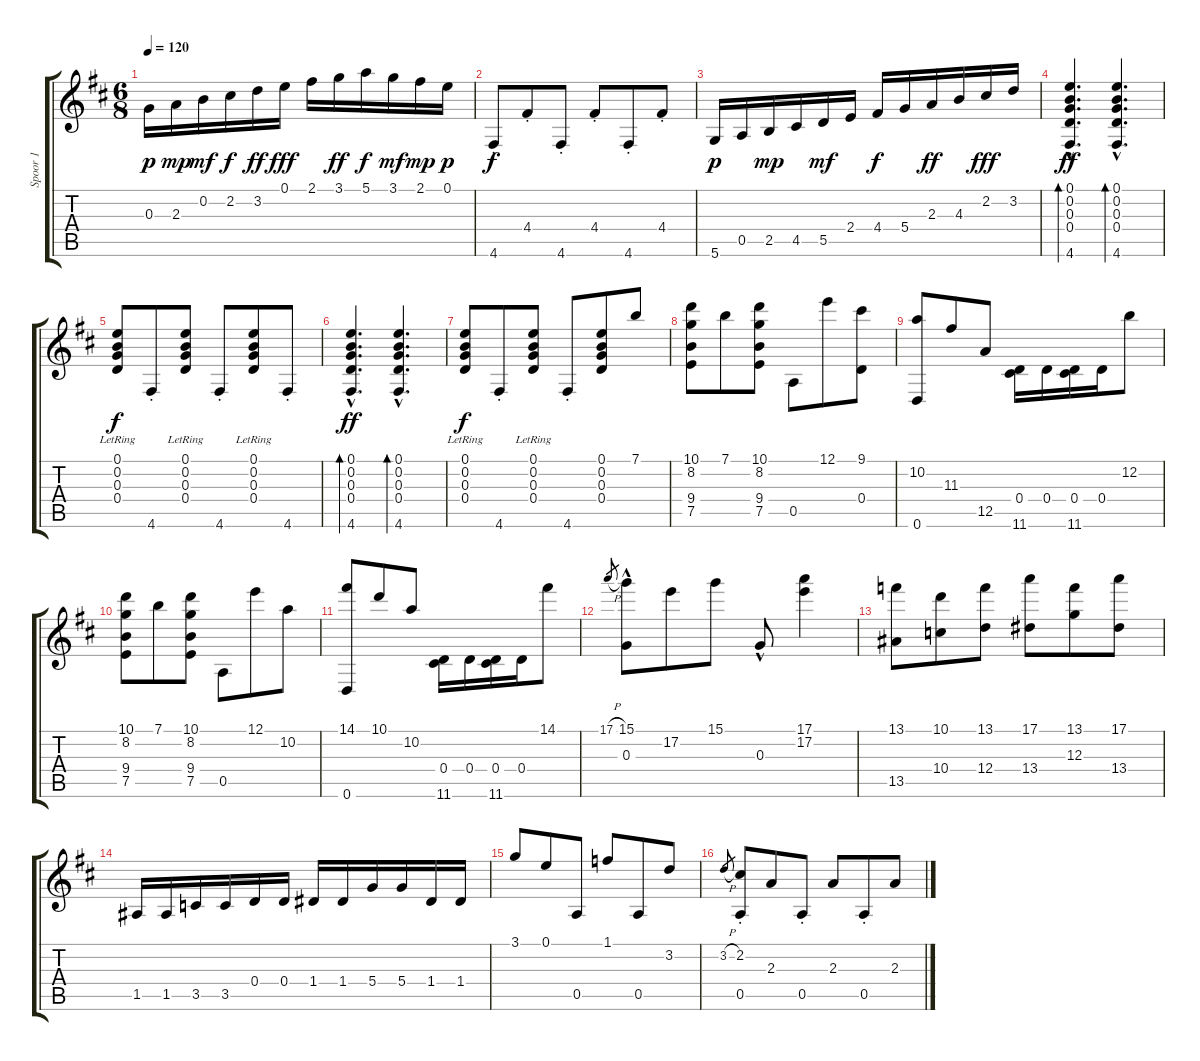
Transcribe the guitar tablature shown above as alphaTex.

\track ("Spoor 1" "Spoor 1") {instrument acousticguitarnylon}
\staff {score tabs}
\tuning (E4 B3 G3 D3 A2 D2) {hide}
\ts (6 8)
\tempo 120
\clef g2
\ks d
0.3.16{dy p} 2.3.16{dy mp} 0.2.16{dy mf} 2.2.16{dy f} 3.2.16{dy ff} 0.1.16{dy fff} 2.1.16 3.1.16{dy ff} 5.1.16{dy f} 3.1.16{dy mf} 2.1.16{dy mp} 0.1.16{dy p} |
4.6{st}.8{dy f} 4.4{st}.8 4.6{st}.8 4.4{st}.8 4.6{st}.8 4.4{st}.8 |
5.6.16{dy p} 0.5.16 2.5.16{dy mp} 4.5.16 5.5.16{dy mf} 2.4.16 4.4.16{dy f} 5.4.16 2.3.16{dy ff} 4.3.16 2.2.16{dy fff} 3.2.16 |
(0.1{hac} 0.2{hac} 0.3{hac} 0.4{hac} 4.6{hac}).4{d bd 240 dy ff} (0.1{hac} 0.2{hac} 0.3{hac} 0.4{hac} 4.6{hac}).4{d bd 240} |
(0.1{lr} 0.2{lr} 0.3{lr} 0.4{lr}).8{dy f} 4.6{st}.8 (0.1{lr} 0.2{lr} 0.3{lr} 0.4{lr}).8 4.6{st}.8 (0.1{lr} 0.2{lr} 0.3{lr} 0.4{lr}).8 4.6{st}.8 |
(0.1{hac} 0.2{hac} 0.3{hac} 0.4{hac} 4.6{hac}).4{d bd 240 dy ff} (0.1{hac} 0.2{hac} 0.3{hac} 0.4{hac} 4.6{hac}).4{d bd 240} |
(0.1{lr} 0.2{lr} 0.3{lr} 0.4{lr}).8{dy f} 4.6{st}.8 (0.1{lr} 0.2{lr} 0.3{lr} 0.4{lr}).8 4.6{st}.8 (0.1 0.2 0.3 0.4).8 7.1.8 |
(10.1 8.2 9.4 7.5).8 7.1.8 (10.1 8.2 9.4 7.5).8 0.5.8 12.1.8 (9.1 0.4).8 |
(10.2 0.6).8 11.3.8 12.5.8 (0.4 11.6).16 0.4.16 (0.4 11.6).16 0.4.16 12.2.8 |
(10.1 8.2 9.4 7.5).8 7.1.8 (10.1 8.2 9.4 7.5).8 0.5.8 12.1.8 10.2.8 |
(14.1 0.6).8 10.1.8 10.2.8 (0.4 11.6).16 0.4.16 (0.4 11.6).16 0.4.16 14.1.8 |
17.1{h}.8{gr} (15.1 0.3{hac}).8 17.2.8 15.1.8 0.3{hac}.8 (17.1 17.2).4 |
(13.1 13.5).8 (10.1 10.4).8 (13.1 12.4).8 (17.1 13.4).8 (13.1 12.3).8 (17.1 13.4).8 |
1.5.16 1.5.16 3.5.16 3.5.16 0.4.16 0.4.16 1.4.16 1.4.16 5.4.16 5.4.16 1.4.16 1.4.16 |
3.1.8 0.1.8 0.5.8 1.1.8 0.5.8 3.2.8 |
3.2{h}.8{gr} (2.2 0.5{st}).8 2.3.8 0.5{st}.8 2.3.8 0.5{st}.8 2.3.8
